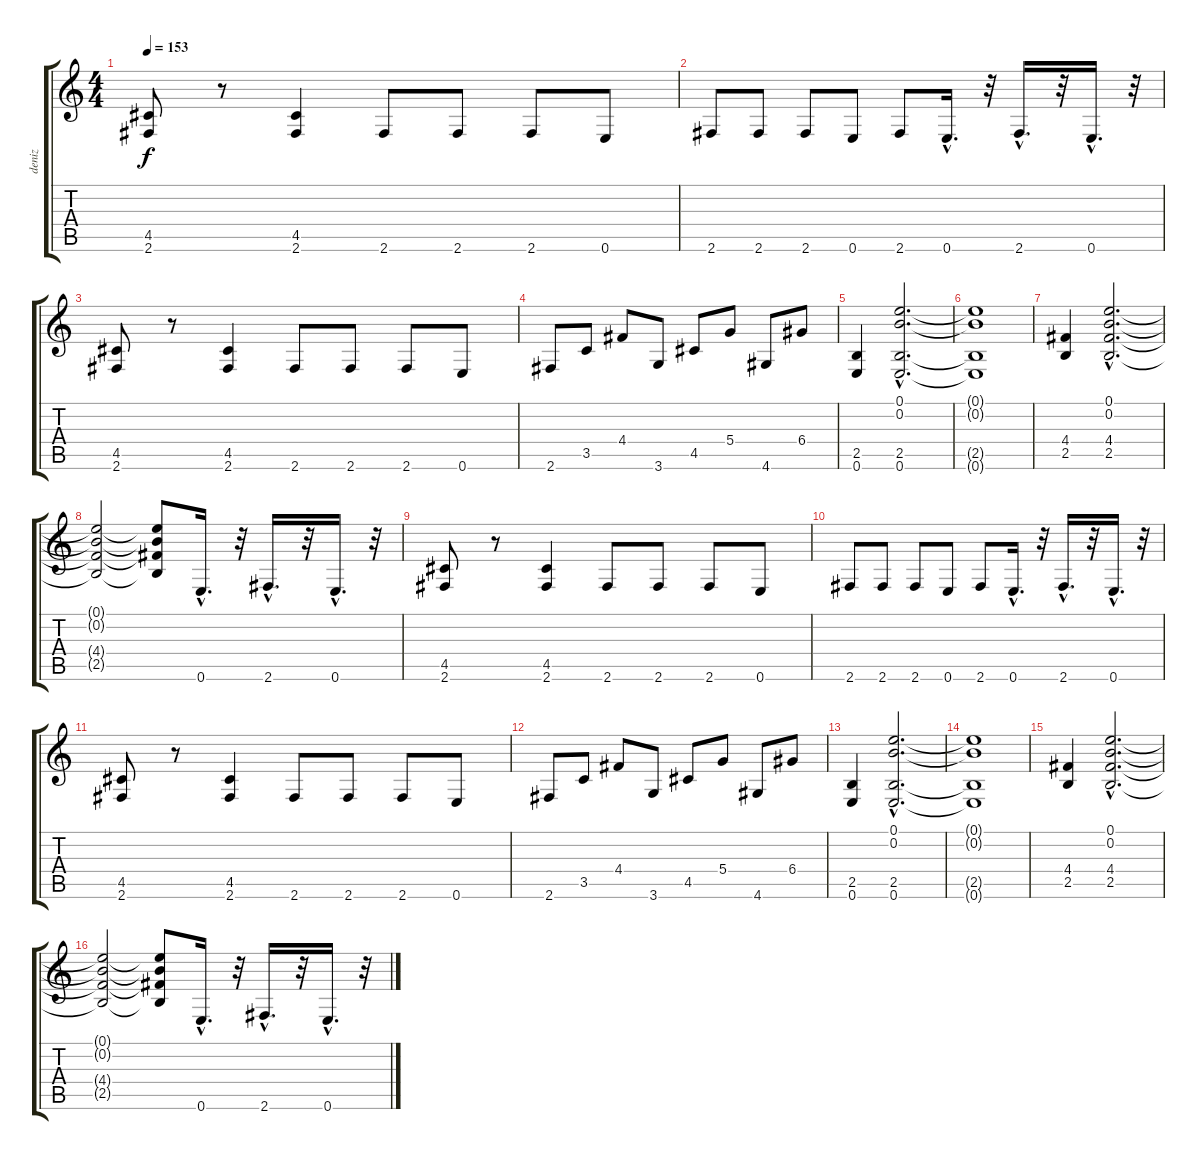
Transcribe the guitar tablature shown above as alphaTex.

\track ("deniz" "deniz") {instrument distortionguitar}
\staff {score tabs}
\tuning (E4 B3 G3 D3 A2 E2) {hide}
\ts (4 4)
\tempo 153
\clef g2
\ks c
(4.5 2.6).8{dy f} r.8 (4.5 2.6).4 2.6.8 2.6.8 2.6.8 0.6.8 |
2.6.8 2.6.8 2.6.8 0.6.8 2.6.8 0.6{hac}.16{d} r.32 2.6{hac}.16{d} r.32 0.6{hac}.16{d} r.32 |
(4.5 2.6).8 r.8 (4.5 2.6).4 2.6.8 2.6.8 2.6.8 0.6.8 |
2.6.8 3.5.8 4.4.8 3.6.8 4.5.8 5.4.8 4.6.8 6.4.8 |
(2.5 0.6).4 (0.1{hac} 0.2{hac} 2.5{hac} 0.6{hac}).2{d} |
(0.1{t} 0.2{t} 2.5{t} 0.6{t}).1 |
(4.4 2.5).4 (0.1{hac} 0.2{hac} 4.4{hac} 2.5{hac}).2{d} |
(0.1{t} 0.2{t} 4.4{t} 2.5{t}).2 (0.1{t} 0.2{t} 4.4{t} 2.5{t}).8 0.6{hac}.16{d} r.32 2.6{hac}.16{d} r.32 0.6{hac}.16{d} r.32 |
(4.5 2.6).8 r.8 (4.5 2.6).4 2.6.8 2.6.8 2.6.8 0.6.8 |
2.6.8 2.6.8 2.6.8 0.6.8 2.6.8 0.6{hac}.16{d} r.32 2.6{hac}.16{d} r.32 0.6{hac}.16{d} r.32 |
(4.5 2.6).8 r.8 (4.5 2.6).4 2.6.8 2.6.8 2.6.8 0.6.8 |
2.6.8 3.5.8 4.4.8 3.6.8 4.5.8 5.4.8 4.6.8 6.4.8 |
(2.5 0.6).4 (0.1{hac} 0.2{hac} 2.5{hac} 0.6{hac}).2{d} |
(0.1{t} 0.2{t} 2.5{t} 0.6{t}).1 |
(4.4 2.5).4 (0.1{hac} 0.2{hac} 4.4{hac} 2.5{hac}).2{d} |
(0.1{t} 0.2{t} 4.4{t} 2.5{t}).2 (0.1{t} 0.2{t} 4.4{t} 2.5{t}).8 0.6{hac}.16{d} r.32 2.6{hac}.16{d} r.32 0.6{hac}.16{d} r.32
